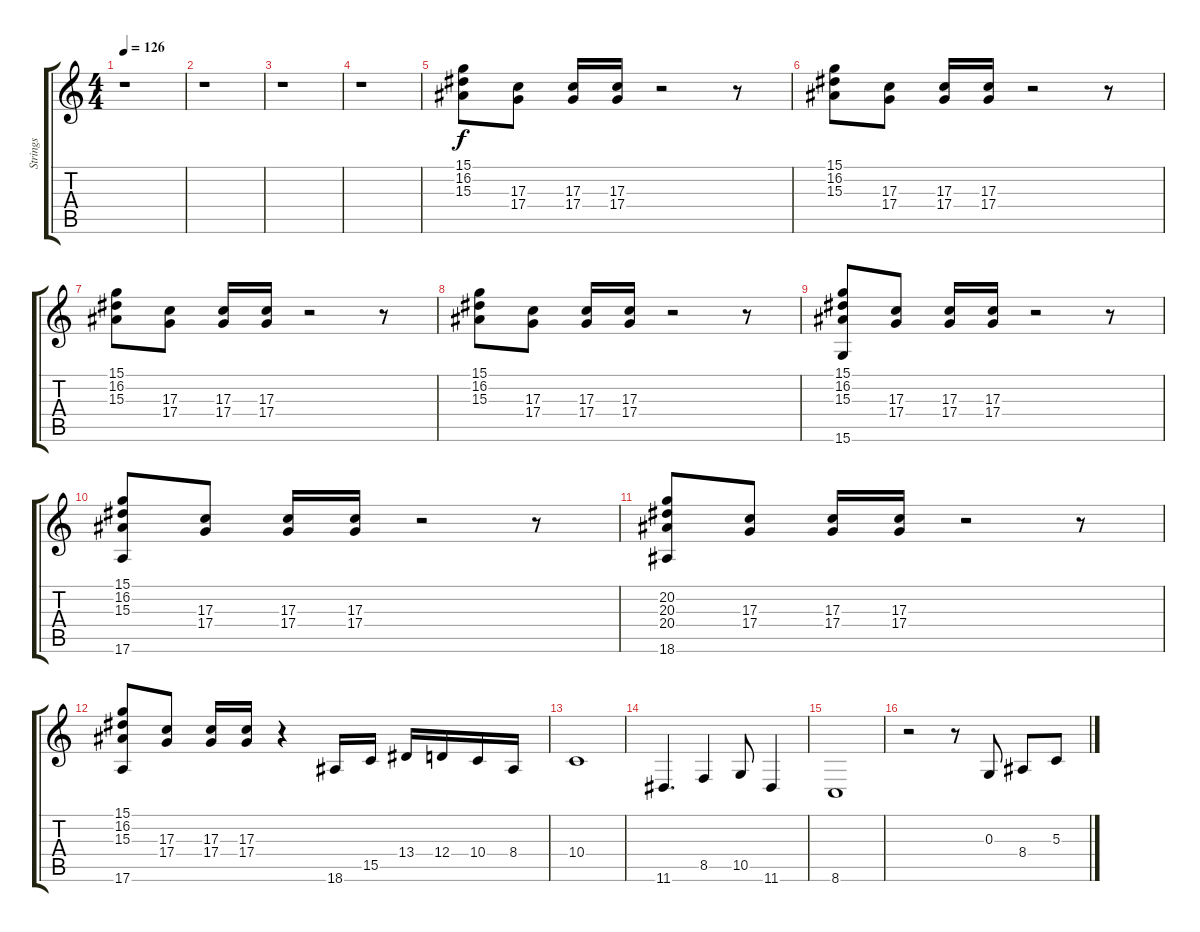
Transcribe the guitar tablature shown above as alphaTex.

\track ("Strings" "Strings") {instrument stringensemble1}
\staff {score tabs}
\tuning (E4 B3 G3 D3 A2 E2) {hide}
\ts (4 4)
\tempo 126
\clef g2
\ks c
r.1{dy mf} |
r.1 |
r.1 |
r.1 |
(15.1 16.2 15.3).8{dy f} (17.3 17.4).8 (17.3 17.4).16 (17.3 17.4).16 r.2 r.8 |
(15.1 16.2 15.3).8 (17.3 17.4).8 (17.3 17.4).16 (17.3 17.4).16 r.2 r.8 |
(15.1 16.2 15.3).8 (17.3 17.4).8 (17.3 17.4).16 (17.3 17.4).16 r.2 r.8 |
(15.1 16.2 15.3).8 (17.3 17.4).8 (17.3 17.4).16 (17.3 17.4).16 r.2 r.8 |
(15.1 16.2 15.3 15.6).8 (17.3 17.4).8 (17.3 17.4).16 (17.3 17.4).16 r.2 r.8 |
(15.1 16.2 15.3 17.6).8 (17.3 17.4).8 (17.3 17.4).16 (17.3 17.4).16 r.2 r.8 |
(20.2 20.3 20.4 18.6).8 (17.3 17.4).8 (17.3 17.4).16 (17.3 17.4).16 r.2 r.8 |
(15.1 16.2 15.3 17.6).8 (17.3 17.4).8 (17.3 17.4).16 (17.3 17.4).16 r.4 18.6.16 15.5.16 13.4.16 12.4.16 10.4.16 8.4.16 |
10.4.1 |
11.6.4{d} 8.5.4 10.5.8 11.6.4 |
8.6.1 |
r.2 r.8 0.3.8 8.4.8 5.3.8
